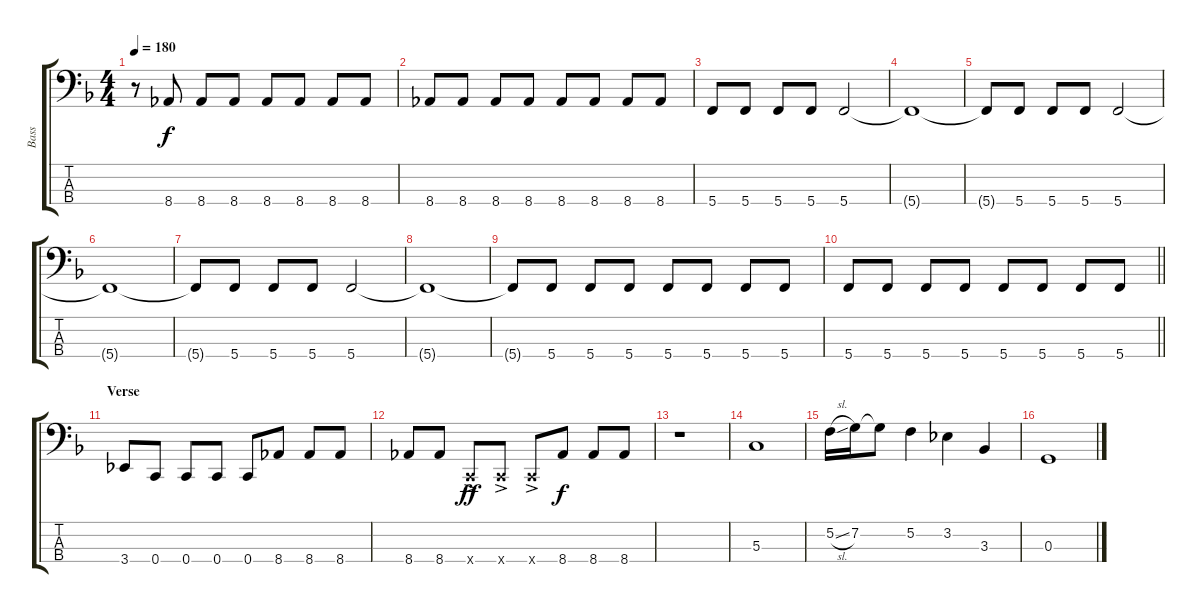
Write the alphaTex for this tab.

\track ("Bass" "Bass") {instrument electricbasspick}
\staff {score tabs}
\tuning (F2 C2 G1 C1) {hide}
\ts (4 4)
\tempo 180
\clef f4
\ks f
r.8{dy f} 8.4.8 8.4.8 8.4.8 8.4.8 8.4.8 8.4.8 8.4.8 |
8.4.8 8.4.8 8.4.8 8.4.8 8.4.8 8.4.8 8.4.8 8.4.8 |
5.4.8 5.4.8 5.4.8 5.4.8 5.4.2 |
5.4{t}.1 |
5.4{t}.8 5.4.8 5.4.8 5.4.8 5.4.2 |
5.4{t}.1 |
5.4{t}.8 5.4.8 5.4.8 5.4.8 5.4.2 |
5.4{t}.1 |
5.4{t}.8 5.4.8 5.4.8 5.4.8 5.4.8 5.4.8 5.4.8 5.4.8 |
\barLineRight lightlight
5.4.8 5.4.8 5.4.8 5.4.8 5.4.8 5.4.8 5.4.8 5.4.8 |
\section ("" "Verse")
3.4.8 0.4.8 0.4.8 0.4.8 0.4.8 8.4.8 8.4.8 8.4.8 |
8.4.8 8.4.8 0.4{ac x}.8{dy ff} 0.4{ac x}.8 0.4{ac x}.8 8.4.8{dy f} 8.4.8 8.4.8 |
r.1 |
5.3.1 |
5.2{sl}.16 7.2.16 7.2{t}.8 5.2.4 3.2.4 3.3.4 |
0.3.1
